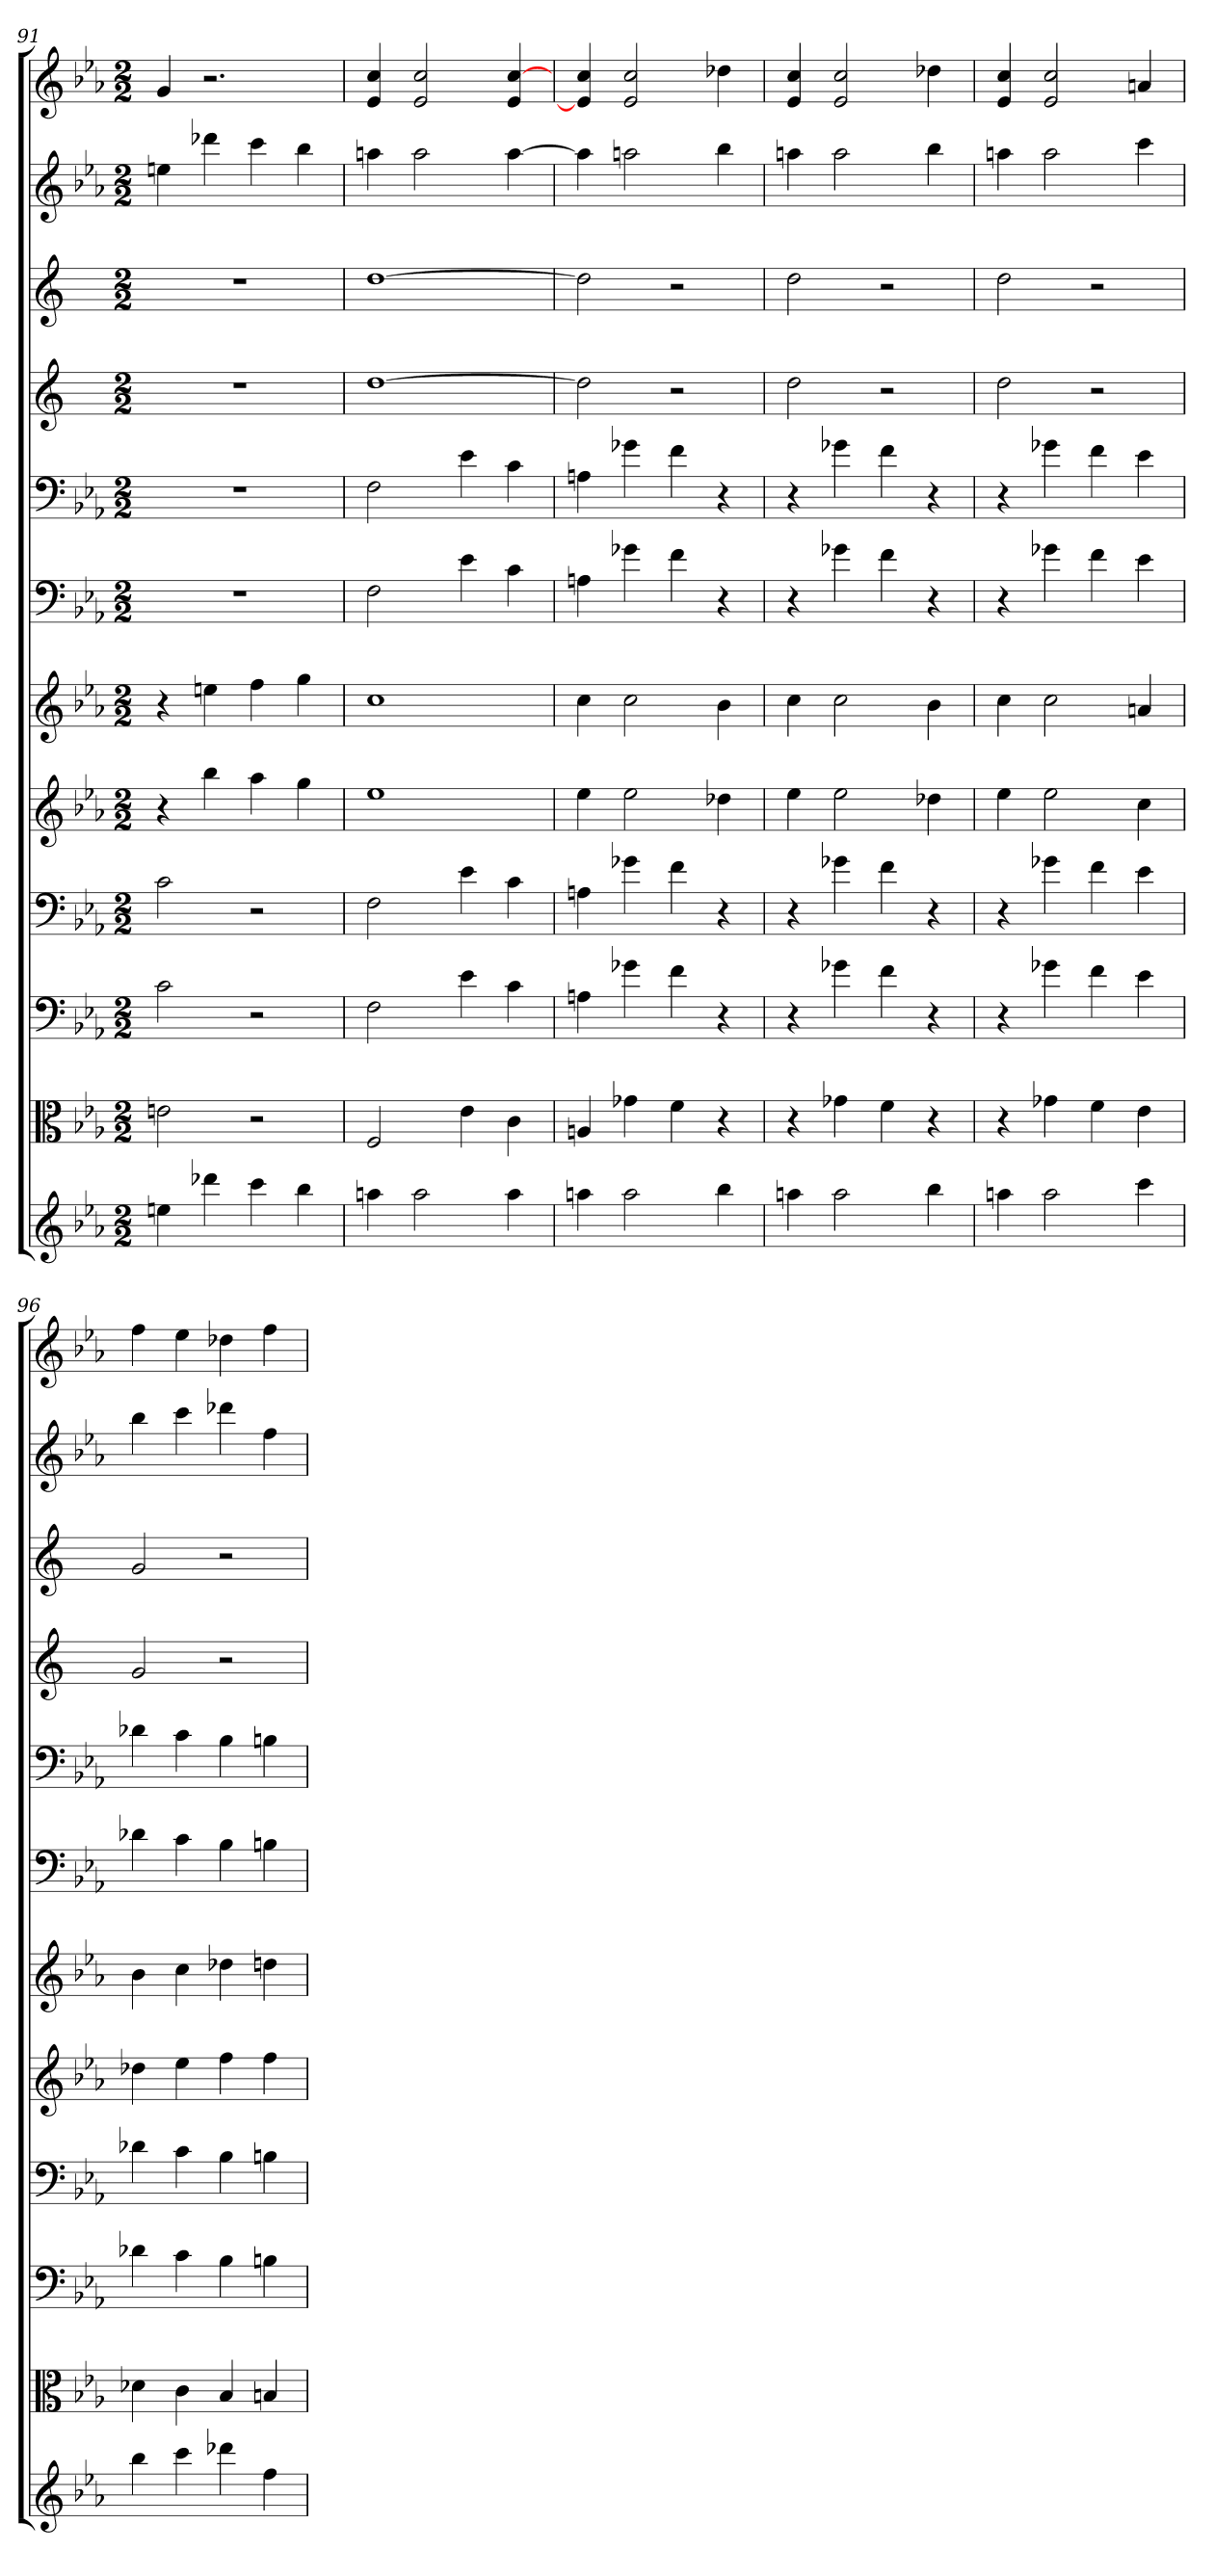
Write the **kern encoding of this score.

**kern	**kern	**kern	**kern	**kern	**kern	**kern	**kern	**kern	**kern	**kern	**kern
*part12	*part11	*part10	*part9	*part8	*part7	*part6	*part5	*part4	*part3	*part2	*part1
*staff12	*staff11	*staff10	*staff9	*staff8	*staff7	*staff6	*staff5	*staff4	*staff3	*staff2	*staff1
*	*clefC3	*clefF4	*clefF4	*	*	*clefF4	*clefF4	*	*	*	*
*k[b-e-a-]	*k[b-e-a-]	*k[b-e-a-]	*k[b-e-a-]	*k[b-e-a-]	*k[b-e-a-]	*k[b-e-a-]	*k[b-e-a-]	*k[]	*k[]	*k[b-e-a-]	*k[b-e-a-]
*E-:	*E-:	*E-:	*E-:	*E-:	*E-:	*E-:	*E-:	*	*	*E-:	*E-:
*M2/2	*M2/2	*M2/2	*M2/2	*M2/2	*M2/2	*M2/2	*M2/2	*M2/2	*M2/2	*M2/2	*M2/2
=91	=91	=91	=91	=91	=91	=91	=91	=91	=91	=91	=91
4een	2en	2c	2c	4r	4r	1r	1r	1r	1r	4een	4g
4ddd-X	.	.	.	4bb-	4een	.	.	.	.	4ddd-X	2.r
4ccc	2r	2r	2r	4aa-	4ff	.	.	.	.	4ccc	.
4bb-	.	.	.	4gg	4gg	.	.	.	.	4bb-	.
=92	=92	=92	=92	=92	=92	=92	=92	=92	=92	=92	=92
4aan	2F	2F	2F	1ee-	1cc	2F	2F	[1dd	[1dd	4aan	4e- 4cc
2aa	.	.	.	.	.	.	.	.	.	2aa	2e- 2cc
.	4e-	4e-	4e-	.	.	4e-	4e-	.	.	.	.
4aa	4c	4c	4c	.	.	4c	4c	.	.	[4aa	4e- [4cc
=93	=93	=93	=93	=93	=93	=93	=93	=93	=93	=93	=93
4aan	4An	4An	4An	4ee-	4cc	4An	4An	2dd]	2dd]	4aa]	4e-] 4cc
2aa	4g-X	4g-X	4g-X	2ee-	2cc	4g-X	4g-X	.	.	2aan	2e- 2cc
.	4f	4f	4f	.	.	4f	4f	2r	2r	.	.
4bb-	4r	4r	4r	4dd-X	4b-	4r	4r	.	.	4bb-	4dd-X
=94	=94	=94	=94	=94	=94	=94	=94	=94	=94	=94	=94
4aan	4r	4r	4r	4ee-	4cc	4r	4r	2dd	2dd	4aan	4e- 4cc
2aa	4g-X	4g-X	4g-X	2ee-	2cc	4g-X	4g-X	.	.	2aa	2e- 2cc
.	4f	4f	4f	.	.	4f	4f	2r	2r	.	.
4bb-	4r	4r	4r	4dd-X	4b-	4r	4r	.	.	4bb-	4dd-X
=95	=95	=95	=95	=95	=95	=95	=95	=95	=95	=95	=95
4aan	4r	4r	4r	4ee-	4cc	4r	4r	2dd	2dd	4aan	4e- 4cc
2aa	4g-X	4g-X	4g-X	2ee-	2cc	4g-X	4g-X	.	.	2aa	2e- 2cc
.	4f	4f	4f	.	.	4f	4f	2r	2r	.	.
4ccc	4e-	4e-	4e-	4cc	4an	4e-	4e-	.	.	4ccc	4an
=96	=96	=96	=96	=96	=96	=96	=96	=96	=96	=96	=96
4bb-	4d-X	4d-X	4d-X	4dd-X	4b-	4d-X	4d-X	2g	2g	4bb-	4ff
4ccc	4c	4c	4c	4ee-	4cc	4c	4c	.	.	4ccc	4ee-
4ddd-X	4B-	4B-	4B-	4ff	4dd-X	4B-	4B-	2r	2r	4ddd-X	4dd-X
4ff	4Bn	4Bn	4Bn	4ff	4ddn	4Bn	4Bn	.	.	4ff	4ff
=	=	=	=	=	=	=	=	=	=	=	=
*-	*-	*-	*-	*-	*-	*-	*-	*-	*-	*-	*-
